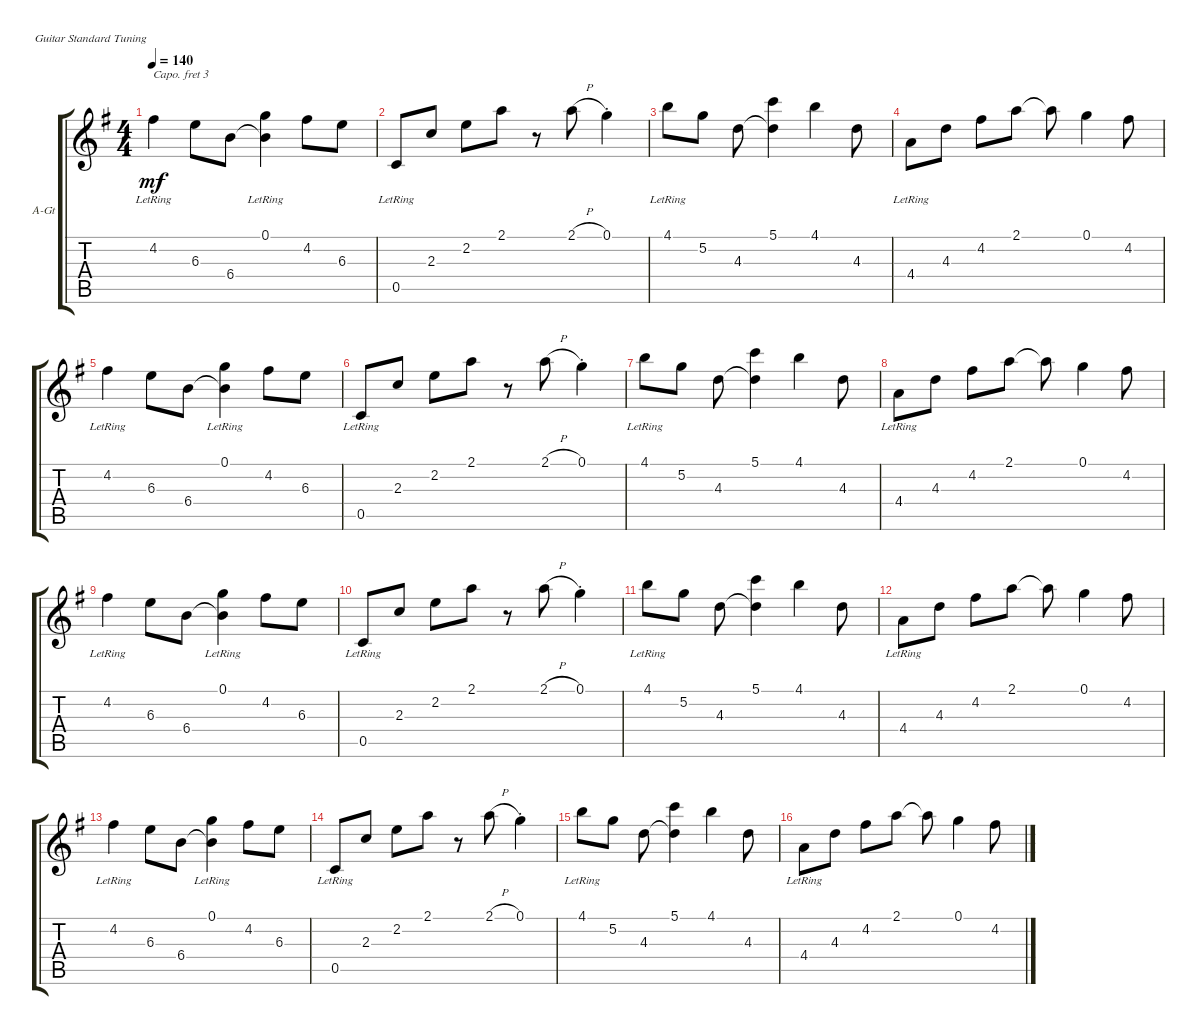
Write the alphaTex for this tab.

\defaultSystemsLayout 4
\bracketExtendMode groupsimilarinstruments
\firstSystemTrackNameOrientation horizontal
\otherSystemsTrackNameOrientation horizontal
\track ("Acoustic Guitar" "A-Gt") {instrument acousticguitarsteel}
\staff {score tabs}
\capo 3
\tuning (E4 B3 G3 D3 A2 E2)
\ts (4 4)
\tempo 140
\clef g2
\ks g
4.2{lr}.4{dy mf} 6.3.8 6.4.8 (6.4{t} 0.1{lr}).4 4.2.8 6.3.8 |
0.5{lr}.8 2.3.8 2.2.8 2.1.8 r.8 2.1{h}.8 0.1{st}.4 |
4.1{lr}.8 5.2.8 4.3.8 (4.3{t} 5.1).4 4.1.4 4.3.8 |
4.4{lr}.8 4.3.8 4.2.8 2.1.8 2.1{t}.8 0.1.4 4.2.8 |
4.2{lr}.4 6.3.8 6.4.8 (6.4{t} 0.1{lr}).4 4.2.8 6.3.8 |
0.5{lr}.8 2.3.8 2.2.8 2.1.8 r.8 2.1{h}.8 0.1{st}.4 |
4.1{lr}.8 5.2.8 4.3.8 (4.3{t} 5.1).4 4.1.4 4.3.8 |
4.4{lr}.8 4.3.8 4.2.8 2.1.8 2.1{t}.8 0.1.4 4.2.8 |
4.2{lr}.4 6.3.8 6.4.8 (6.4{t} 0.1{lr}).4 4.2.8 6.3.8 |
0.5{lr}.8 2.3.8 2.2.8 2.1.8 r.8 2.1{h}.8 0.1{st}.4 |
4.1{lr}.8 5.2.8 4.3.8 (4.3{t} 5.1).4 4.1.4 4.3.8 |
4.4{lr}.8 4.3.8 4.2.8 2.1.8 2.1{t}.8 0.1.4 4.2.8 |
4.2{lr}.4 6.3.8 6.4.8 (6.4{t} 0.1{lr}).4 4.2.8 6.3.8 |
0.5{lr}.8 2.3.8 2.2.8 2.1.8 r.8 2.1{h}.8 0.1{st}.4 |
4.1{lr}.8 5.2.8 4.3.8 (4.3{t} 5.1).4 4.1.4 4.3.8 |
4.4{lr}.8 4.3.8 4.2.8 2.1.8 2.1{t}.8 0.1.4 4.2.8
